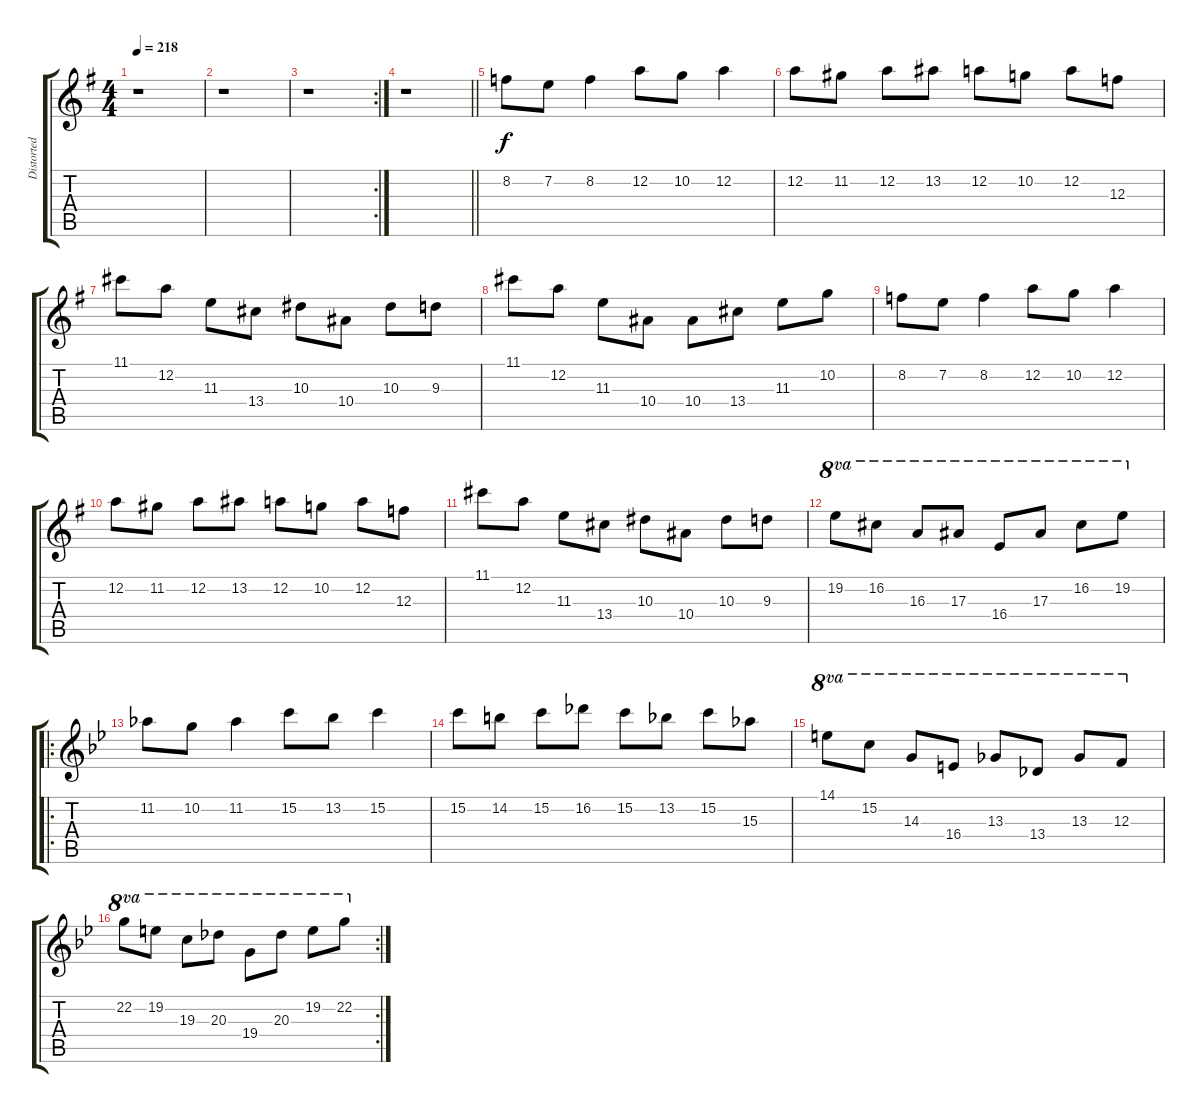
\track ("Distorted Guitar" "Distorted ") {instrument overdrivenguitar}
\staff {score tabs}
\tuning (D4 A3 F3 C3 G2 D2) {hide}
\ts (4 4)
\tempo 218
\clef g2
\ks g
r.1{dy mf} |
r.1 |
\rc 2
r.1 |
\barLineRight lightlight
r.1 |
8.2.8{dy f} 7.2.8 8.2.4 12.2.8 10.2.8 12.2.4 |
12.2.8 11.2.8 12.2.8 13.2.8 12.2.8 10.2.8 12.2.8 12.3.8 |
11.1.8 12.2.8 11.3.8 13.4.8 10.3.8 10.4.8 10.3.8 9.3.8 |
11.1.8 12.2.8 11.3.8 10.4.8 10.4.8 13.4.8 11.3.8 10.2.8 |
8.2.8 7.2.8 8.2.4 12.2.8 10.2.8 12.2.4 |
12.2.8 11.2.8 12.2.8 13.2.8 12.2.8 10.2.8 12.2.8 12.3.8 |
11.1.8 12.2.8 11.3.8 13.4.8 10.3.8 10.4.8 10.3.8 9.3.8 |
19.2.8{ot 8va} 16.2.8{ot 8va} 16.3.8{ot 8va} 17.3.8{ot 8va} 16.4.8{ot 8va} 17.3.8{ot 8va} 16.2.8{ot 8va} 19.2.8{ot 8va} |
\ro
\ks bb
11.2.8 10.2.8 11.2.4 15.2.8 13.2.8 15.2.4 |
15.2.8 14.2.8 15.2.8 16.2.8 15.2.8 13.2.8 15.2.8 15.3.8 |
14.1.8{ot 8va} 15.2.8{ot 8va} 14.3.8{ot 8va} 16.4.8{ot 8va} 13.3.8{ot 8va} 13.4.8{ot 8va} 13.3.8{ot 8va} 12.3.8{ot 8va} |
\rc 2
22.2.8{ot 8va} 19.2.8{ot 8va} 19.3.8{ot 8va} 20.3.8{ot 8va} 19.4.8{ot 8va} 20.3.8{ot 8va} 19.2.8{ot 8va} 22.2.8{ot 8va}
